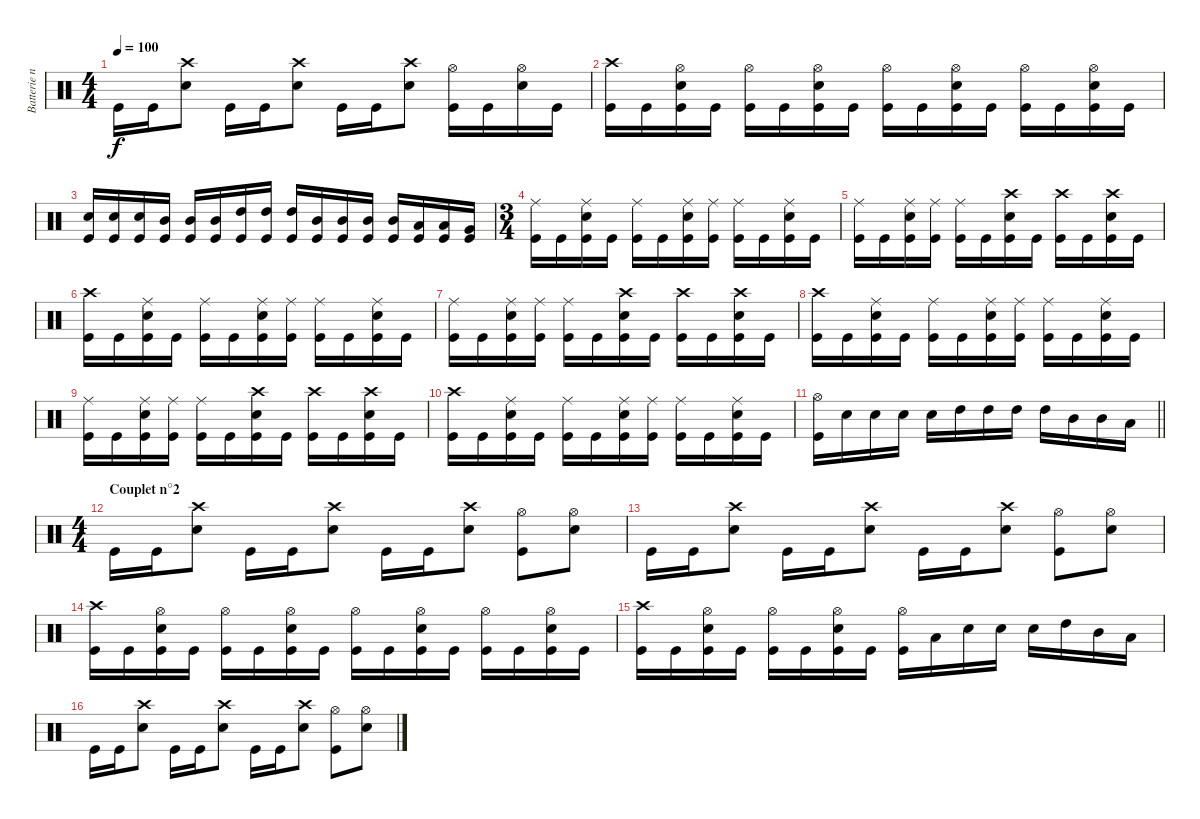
\track ("Batterie n°3" "Batterie n") {instrument percussion}
\staff {score}
\articulation defaults
\ts (4 4)
\tempo 100
\clef neutral
\ks c "Kick (hit)".16{dy f} "Kick (hit)".16
("Crash high (hit)" "Electric Snare (hit)").8 "Kick (hit)".16 "Kick (hit)".16 ("Crash high (hit)" "Electric Snare (hit)").8 "Kick (hit)".16 "Kick (hit)".16 ("Crash high (hit)" "Electric Snare (hit)").8 ("Hi-Hat (open)" "Kick (hit)").16 "Kick (hit)".16 ("Hi-Hat (open)" "Electric Snare (hit)").16 "Kick (hit)".16 |
("Crash high (hit)" "Kick (hit)").16 "Kick (hit)".16 ("Hi-Hat (open)" "Electric Snare (hit)" "Kick (hit)").16 "Kick (hit)".16 ("Hi-Hat (open)" "Kick (hit)").16 "Kick (hit)".16 ("Hi-Hat (open)" "Electric Snare (hit)" "Kick (hit)").16 "Kick (hit)".16 ("Hi-Hat (open)" "Kick (hit)").16 "Kick (hit)".16 ("Hi-Hat (open)" "Electric Snare (hit)" "Kick (hit)").16 "Kick (hit)".16 ("Hi-Hat (open)" "Kick (hit)").16 "Kick (hit)".16 ("Hi-Hat (open)" "Electric Snare (hit)" "Kick (hit)").16 "Kick (hit)".16 |
("Electric Snare (hit)" "Kick (hit)").16 ("Electric Snare (hit)" "Kick (hit)").16 ("Electric Snare (hit)" "Kick (hit)").16 ("Mid Tom (hit)" "Kick (hit)").16 ("Mid Tom (hit)" "Kick (hit)").16 ("Mid Tom (hit)" "Kick (hit)").16 ("High Tom (hit)" "Kick (hit)").16 ("High Tom (hit)" "Kick (hit)").16 ("High Tom (hit)" "Kick (hit)").16 ("Mid Tom (hit)" "Kick (hit)").16 ("Mid Tom (hit)" "Kick (hit)").16 ("Mid Tom (hit)" "Kick (hit)").16 ("Mid Tom (hit)" "Kick (hit)").16 ("Low Tom (hit)" "Kick (hit)").16 ("Low Tom (hit)" "Kick (hit)").16 ("Very Low Tom (hit)" "Kick (hit)").16 |
\ts (3 4)
("Ride (middle)" "Kick (hit)").16 "Kick (hit)".16 ("Ride (middle)" "Electric Snare (hit)" "Kick (hit)").16 "Kick (hit)".16 ("Ride (middle)" "Kick (hit)").16 "Kick (hit)".16 ("Ride (middle)" "Electric Snare (hit)" "Kick (hit)").16 ("Ride (middle)" "Kick (hit)").16 ("Ride (middle)" "Kick (hit)").16 "Kick (hit)".16 ("Ride (middle)" "Electric Snare (hit)" "Kick (hit)").16 "Kick (hit)".16 |
("Ride (middle)" "Kick (hit)").16 "Kick (hit)".16 ("Ride (middle)" "Electric Snare (hit)" "Kick (hit)").16 ("Ride (middle)" "Kick (hit)").16 ("Ride (middle)" "Kick (hit)").16 "Kick (hit)".16 ("Crash high (hit)" "Electric Snare (hit)" "Kick (hit)").16 "Kick (hit)".16 ("Crash high (hit)" "Kick (hit)").16 "Kick (hit)".16 ("Crash high (hit)" "Electric Snare (hit)" "Kick (hit)").16 "Kick (hit)".16 |
("Crash high (hit)" "Kick (hit)").16 "Kick (hit)".16 ("Ride (middle)" "Electric Snare (hit)" "Kick (hit)").16 "Kick (hit)".16 ("Ride (middle)" "Kick (hit)").16 "Kick (hit)".16 ("Ride (middle)" "Electric Snare (hit)" "Kick (hit)").16 ("Ride (middle)" "Kick (hit)").16 ("Ride (middle)" "Kick (hit)").16 "Kick (hit)".16 ("Ride (middle)" "Electric Snare (hit)" "Kick (hit)").16 "Kick (hit)".16 |
("Ride (middle)" "Kick (hit)").16 "Kick (hit)".16 ("Ride (middle)" "Electric Snare (hit)" "Kick (hit)").16 ("Ride (middle)" "Kick (hit)").16 ("Ride (middle)" "Kick (hit)").16 "Kick (hit)".16 ("Crash high (hit)" "Electric Snare (hit)" "Kick (hit)").16 "Kick (hit)".16 ("Crash high (hit)" "Kick (hit)").16 "Kick (hit)".16 ("Crash high (hit)" "Electric Snare (hit)" "Kick (hit)").16 "Kick (hit)".16 |
("Crash high (hit)" "Kick (hit)").16 "Kick (hit)".16 ("Ride (middle)" "Electric Snare (hit)" "Kick (hit)").16 "Kick (hit)".16 ("Ride (middle)" "Kick (hit)").16 "Kick (hit)".16 ("Ride (middle)" "Electric Snare (hit)" "Kick (hit)").16 ("Ride (middle)" "Kick (hit)").16 ("Ride (middle)" "Kick (hit)").16 "Kick (hit)".16 ("Ride (middle)" "Electric Snare (hit)" "Kick (hit)").16 "Kick (hit)".16 |
("Ride (middle)" "Kick (hit)").16 "Kick (hit)".16 ("Ride (middle)" "Electric Snare (hit)" "Kick (hit)").16 ("Ride (middle)" "Kick (hit)").16 ("Ride (middle)" "Kick (hit)").16 "Kick (hit)".16 ("Crash high (hit)" "Electric Snare (hit)" "Kick (hit)").16 "Kick (hit)".16 ("Crash high (hit)" "Kick (hit)").16 "Kick (hit)".16 ("Crash high (hit)" "Electric Snare (hit)" "Kick (hit)").16 "Kick (hit)".16 |
("Crash high (hit)" "Kick (hit)").16 "Kick (hit)".16 ("Ride (middle)" "Electric Snare (hit)" "Kick (hit)").16 "Kick (hit)".16 ("Ride (middle)" "Kick (hit)").16 "Kick (hit)".16 ("Ride (middle)" "Electric Snare (hit)" "Kick (hit)").16 ("Ride (middle)" "Kick (hit)").16 ("Ride (middle)" "Kick (hit)").16 "Kick (hit)".16 ("Ride (middle)" "Electric Snare (hit)" "Kick (hit)").16 "Kick (hit)".16 |
\barLineRight lightlight
("Hi-Hat (open)" "Kick (hit)").16 "Electric Snare (hit)".16 "Electric Snare (hit)".16 "Electric Snare (hit)".16 "Electric Snare (hit)".16 "High Tom (hit)".16 "High Tom (hit)".16 "High Tom (hit)".16 "High Tom (hit)".16 "Mid Tom (hit)".16 "Mid Tom (hit)".16 "Low Tom (hit)".16 |
\ts (4 4)
\section ("" "Couplet n°2")
"Kick (hit)".16 "Kick (hit)".16 ("Crash high (hit)" "Electric Snare (hit)").8 "Kick (hit)".16 "Kick (hit)".16 ("Crash high (hit)" "Electric Snare (hit)").8 "Kick (hit)".16 "Kick (hit)".16 ("Crash high (hit)" "Electric Snare (hit)").8 ("Hi-Hat (open)" "Kick (hit)").8 ("Hi-Hat (open)" "Electric Snare (hit)").8 |
"Kick (hit)".16 "Kick (hit)".16 ("Crash high (hit)" "Electric Snare (hit)").8 "Kick (hit)".16 "Kick (hit)".16 ("Crash high (hit)" "Electric Snare (hit)").8 "Kick (hit)".16 "Kick (hit)".16 ("Crash high (hit)" "Electric Snare (hit)").8 ("Hi-Hat (open)" "Kick (hit)").8 ("Hi-Hat (open)" "Electric Snare (hit)").8 |
("Crash high (hit)" "Kick (hit)").16 "Kick (hit)".16 ("Hi-Hat (open)" "Electric Snare (hit)" "Kick (hit)").16 "Kick (hit)".16 ("Hi-Hat (open)" "Kick (hit)").16 "Kick (hit)".16 ("Hi-Hat (open)" "Electric Snare (hit)" "Kick (hit)").16 "Kick (hit)".16 ("Hi-Hat (open)" "Kick (hit)").16 "Kick (hit)".16 ("Hi-Hat (open)" "Electric Snare (hit)" "Kick (hit)").16 "Kick (hit)".16 ("Hi-Hat (open)" "Kick (hit)").16 "Kick (hit)".16 ("Hi-Hat (open)" "Electric Snare (hit)" "Kick (hit)").16 "Kick (hit)".16 |
("Crash high (hit)" "Kick (hit)").16 "Kick (hit)".16 ("Hi-Hat (open)" "Electric Snare (hit)" "Kick (hit)").16 "Kick (hit)".16 ("Hi-Hat (open)" "Kick (hit)").16 "Kick (hit)".16 ("Hi-Hat (open)" "Electric Snare (hit)" "Kick (hit)").16 "Kick (hit)".16 ("Hi-Hat (open)" "Kick (hit)").16 "Low Tom (hit)".16 "Electric Snare (hit)".16 "Electric Snare (hit)".16 "Electric Snare (hit)".16 "High Tom (hit)".16 "Mid Tom (hit)".16 "Low Tom (hit)".16 |
"Kick (hit)".16 "Kick (hit)".16 ("Crash high (hit)" "Electric Snare (hit)").8 "Kick (hit)".16 "Kick (hit)".16 ("Crash high (hit)" "Electric Snare (hit)").8 "Kick (hit)".16 "Kick (hit)".16 ("Crash high (hit)" "Electric Snare (hit)").8 ("Hi-Hat (open)" "Kick (hit)").8 ("Hi-Hat (open)" "Electric Snare (hit)").8
